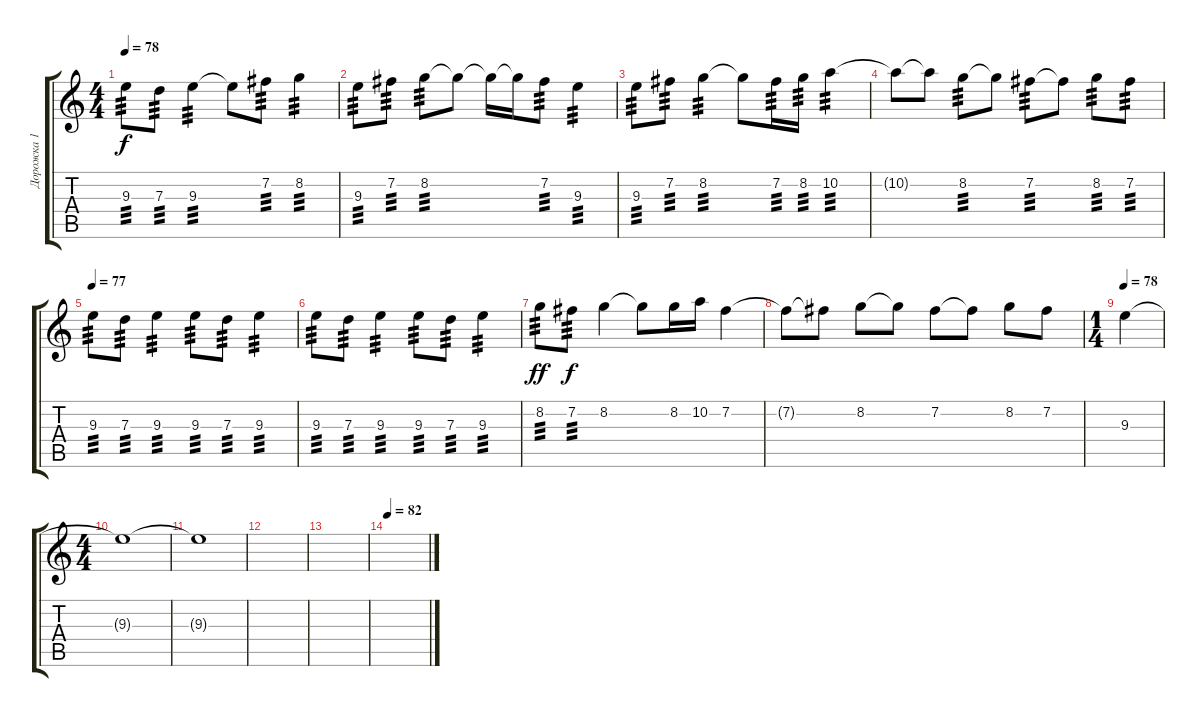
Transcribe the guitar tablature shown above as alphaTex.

\track ("Дорожка 1" "Дорожка 1") {instrument distortionguitar}
\staff {score tabs}
\tuning (E4 B3 G3 D3 A2 E2) {hide}
\ts (4 4)
\tempo 78
\clef g2
\ks c
9.3.8{tp 3 dy f} 7.3.8{tp 3} 9.3.4{tp 3} 9.3{t}.8 7.2.8{tp 3} 8.2.4{tp 3} |
9.3.8{tp 3} 7.2.8{tp 3} 8.2.8{tp 3} 8.2{t}.8 8.2{t}.16 8.2{t}.16 7.2.8{tp 3} 9.3.4{tp 3} |
9.3.8{tp 3} 7.2.8{tp 3} 8.2.4{tp 3} 8.2{t}.8 7.2.16{tp 3} 8.2.16{tp 3} 10.2.4{tp 3} |
10.2{t}.8 10.2{t}.8 8.2.8{tp 3} 8.2{t}.8 7.2.8{tp 3} 7.2{t}.8 8.2.8{tp 3} 7.2.8{tp 3} |
\tempo 77
9.3.8{tp 3} 7.3.8{tp 3} 9.3.4{tp 3} 9.3.8{tp 3} 7.3.8{tp 3} 9.3.4{tp 3} |
9.3.8{tp 3} 7.3.8{tp 3} 9.3.4{tp 3} 9.3.8{tp 3} 7.3.8{tp 3} 9.3.4{tp 3} |
8.2.8{tp 3 dy ff} 7.2.8{tp 3 dy f} 8.2.4 8.2{t}.8 8.2.16 10.2.16 7.2.4 |
7.2{t}.8 7.2{t}.8 8.2.8 8.2{t}.8 7.2.8 7.2{t}.8 8.2.8 7.2.8 |
\ts (1 4)
\tempo 78
9.3.4 |
\ts (4 4)
9.3{t}.1 |
9.3{t}.1 |
|
|
\tempo 82
